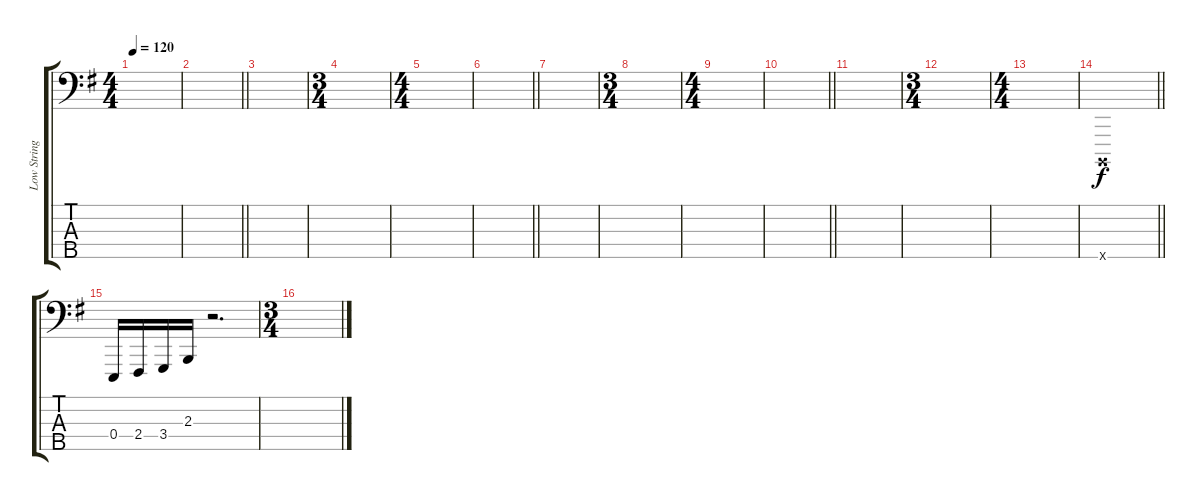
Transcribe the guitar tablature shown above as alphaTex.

\track ("Low Strings Standard" "Low String") {instrument stringensemble1}
\staff {score tabs}
\tuning (G2 D2 A1 E1 B0) {hide}
\ts (4 4)
\tempo 120
\clef f4
\ks eminor
|
\barLineRight lightlight
|
|
\ts (3 4)
|
\ts (4 4)
|
\barLineRight lightlight
|
|
\ts (3 4)
|
\ts (4 4)
|
\barLineRight lightlight
|
\section ("" "")
|
\ts (3 4)
|
\ts (4 4)
|
\barLineRight lightlight
0.5{x}.1{volume 13} |
0.4.16 2.4.16 3.4.16 2.3.16 r.2{d} |
\ts (3 4)
